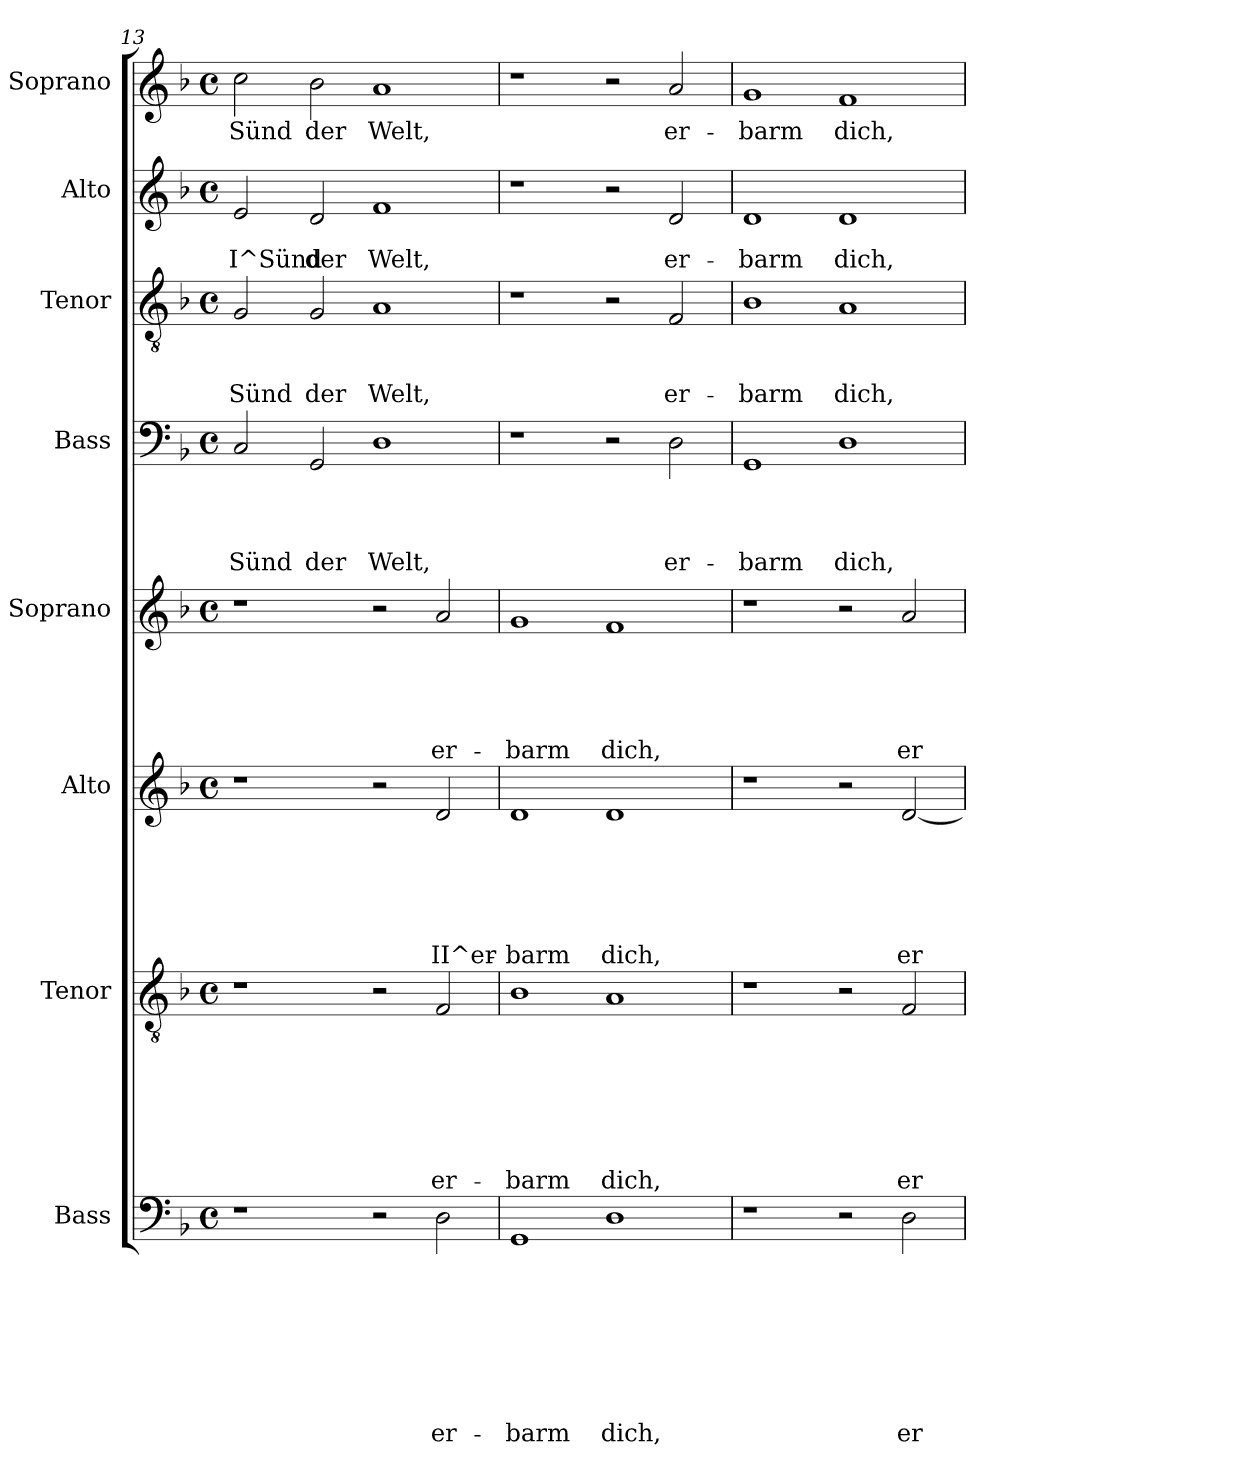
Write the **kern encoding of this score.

**kern	**text	**text	**text	**text	**text	**text	**text	**text	**kern	**text	**text	**text	**text	**text	**text	**text	**kern	**text	**text	**text	**text	**text	**text	**kern	**text	**text	**text	**text	**text	**kern	**text	**text	**text	**text	**kern	**text	**text	**text	**kern	**text	**text	**kern	**text
*part8	*part8	*part8	*part8	*part8	*part8	*part8	*part8	*part8	*part7	*part7	*part7	*part7	*part7	*part7	*part7	*part7	*part6	*part6	*part6	*part6	*part6	*part6	*part6	*part5	*part5	*part5	*part5	*part5	*part5	*part4	*part4	*part4	*part4	*part4	*part3	*part3	*part3	*part3	*part2	*part2	*part2	*part1	*part1
*staff8	*staff8	*staff8	*staff8	*staff8	*staff8	*staff8	*staff8	*staff8	*staff7	*staff7	*staff7	*staff7	*staff7	*staff7	*staff7	*staff7	*staff6	*staff6	*staff6	*staff6	*staff6	*staff6	*staff6	*staff5	*staff5	*staff5	*staff5	*staff5	*staff5	*staff4	*staff4	*staff4	*staff4	*staff4	*staff3	*staff3	*staff3	*staff3	*staff2	*staff2	*staff2	*staff1	*staff1
*I"Bass	*	*	*	*	*	*	*	*	*I"Tenor	*	*	*	*	*	*	*	*I"Alto	*	*	*	*	*	*	*I"Soprano	*	*	*	*	*	*I"Bass	*	*	*	*	*I"Tenor	*	*	*	*I"Alto	*	*	*I"Soprano	*
!!LO:PB:g=z
*clefF4	*	*	*	*	*	*	*	*	*clefGv2	*	*	*	*	*	*	*	*clefG2	*	*	*	*	*	*	*clefG2	*	*	*	*	*	*clefF4	*	*	*	*	*clefGv2	*	*	*	*clefG2	*	*	*clefG2	*
*k[b-]	*	*	*	*	*	*	*	*	*k[b-]	*	*	*	*	*	*	*	*k[b-]	*	*	*	*	*	*	*k[b-]	*	*	*	*	*	*k[b-]	*	*	*	*	*k[b-]	*	*	*	*k[b-]	*	*	*k[b-]	*
*F:	*	*	*	*	*	*	*	*	*F:	*	*	*	*	*	*	*	*F:	*	*	*	*	*	*	*F:	*	*	*	*	*	*F:	*	*	*	*	*F:	*	*	*	*F:	*	*	*F:	*
*M4/4	*	*	*	*	*	*	*	*	*M4/4	*	*	*	*	*	*	*	*M4/4	*	*	*	*	*	*	*M4/4	*	*	*	*	*	*M4/4	*	*	*	*	*M4/4	*	*	*	*M4/4	*	*	*M4/4	*
*met(c)	*	*	*	*	*	*	*	*	*met(c)	*	*	*	*	*	*	*	*met(c)	*	*	*	*	*	*	*met(c)	*	*	*	*	*	*met(c)	*	*	*	*	*met(c)	*	*	*	*met(c)	*	*	*met(c)	*
=13	=13	=13	=13	=13	=13	=13	=13	=13	=13	=13	=13	=13	=13	=13	=13	=13	=13	=13	=13	=13	=13	=13	=13	=13	=13	=13	=13	=13	=13	=13	=13	=13	=13	=13	=13	=13	=13	=13	=13	=13	=13	=13	=13
!	!	!	!	!	!	!	!	!	!	!	!	!	!	!	!	!	!	!	!	!	!	!	!	!	!	!	!	!	!	!	!	!	!	!LO:LY:b	!	!	!	!LO:LY:b	!	!	!LO:LY:b:rj	!	!LO:LY:b
1r	.	.	.	.	.	.	.	.	1r	.	.	.	.	.	.	.	1r	.	.	.	.	.	.	1r	.	.	.	.	.	2C/	.	.	.	Sünd	2G/	.	.	Sünd	2e/	.	I^Sünd	2cc\	Sünd
!	!	!	!	!	!	!	!	!	!	!	!	!	!	!	!	!	!	!	!	!	!	!	!	!	!	!	!	!	!	!	!	!	!	!LO:LY:b	!	!	!	!LO:LY:b	!	!	!LO:LY:b:rj	!	!LO:LY:b
.	.	.	.	.	.	.	.	.	.	.	.	.	.	.	.	.	.	.	.	.	.	.	.	.	.	.	.	.	.	2GG/	.	.	.	der	2G/	.	.	der	2d/	.	der	2b-\	der
!	!	!	!	!	!	!	!	!	!	!	!	!	!	!	!	!	!	!	!	!	!	!	!	!	!	!	!	!	!	!	!	!	!	!LO:LY:b	!	!	!	!LO:LY:b	!	!	!LO:LY:b:rj	!	!LO:LY:b
2r	.	.	.	.	.	.	.	.	2r	.	.	.	.	.	.	.	2r	.	.	.	.	.	.	2r	.	.	.	.	.	1D	.	.	.	Welt,	1A	.	.	Welt,	1f	.	Welt,	1a	Welt,
!	!	!	!	!	!	!	!	!LO:LY:b	!	!	!	!	!	!	!	!LO:LY:b	!	!	!	!	!	!	!LO:LY:b:rj	!	!	!	!	!	!LO:LY:b	!	!	!	!	!	!	!	!	!	!	!	!	!	!
2D\	.	.	.	.	.	.	.	er-	2F/	.	.	.	.	.	.	er-	2d/	.	.	.	.	.	II^er-	2a/	.	.	.	.	er-	.	.	.	.	.	.	.	.	.	.	.	.	.	.
=14	=14	=14	=14	=14	=14	=14	=14	=14	=14	=14	=14	=14	=14	=14	=14	=14	=14	=14	=14	=14	=14	=14	=14	=14	=14	=14	=14	=14	=14	=14	=14	=14	=14	=14	=14	=14	=14	=14	=14	=14	=14	=14	=14
!	!	!	!	!	!	!	!	!LO:LY:b	!	!	!	!	!	!	!	!LO:LY:b	!	!	!	!	!	!	!LO:LY:b:rj	!	!	!	!	!	!LO:LY:b	!	!	!	!	!	!	!	!	!	!	!	!	!	!
1GG	.	.	.	.	.	.	.	-barm	1B-	.	.	.	.	.	.	-barm	1d	.	.	.	.	.	-barm	1g	.	.	.	.	-barm	1r	.	.	.	.	1r	.	.	.	1r	.	.	1r	.
!	!	!	!	!	!	!	!	!LO:LY:b	!	!	!	!	!	!	!	!LO:LY:b	!	!	!	!	!	!	!LO:LY:b:rj	!	!	!	!	!	!LO:LY:b	!	!	!	!	!	!	!	!	!	!	!	!	!	!
1D	.	.	.	.	.	.	.	dich,	1A	.	.	.	.	.	.	dich,	1d	.	.	.	.	.	dich,	1f	.	.	.	.	dich,	2r	.	.	.	.	2r	.	.	.	2r	.	.	2r	.
!	!	!	!	!	!	!	!	!	!	!	!	!	!	!	!	!	!	!	!	!	!	!	!	!	!	!	!	!	!	!	!	!	!	!LO:LY:b	!	!	!	!LO:LY:b	!	!	!LO:LY:b:rj	!	!LO:LY:b
.	.	.	.	.	.	.	.	.	.	.	.	.	.	.	.	.	.	.	.	.	.	.	.	.	.	.	.	.	.	2D\	.	.	.	er-	2F/	.	.	er-	2d/	.	er-	2a/	er-
=15	=15	=15	=15	=15	=15	=15	=15	=15	=15	=15	=15	=15	=15	=15	=15	=15	=15	=15	=15	=15	=15	=15	=15	=15	=15	=15	=15	=15	=15	=15	=15	=15	=15	=15	=15	=15	=15	=15	=15	=15	=15	=15	=15
!	!	!	!	!	!	!	!	!	!	!	!	!	!	!	!	!	!	!	!	!	!	!	!	!	!	!	!	!	!	!	!	!	!	!LO:LY:b	!	!	!	!LO:LY:b	!	!	!LO:LY:b:rj	!	!LO:LY:b
1r	.	.	.	.	.	.	.	.	1r	.	.	.	.	.	.	.	1r	.	.	.	.	.	.	1r	.	.	.	.	.	1GG	.	.	.	-barm	1B-	.	.	-barm	1d	.	-barm	1g	-barm
!	!	!	!	!	!	!	!	!	!	!	!	!	!	!	!	!	!	!	!	!	!	!	!	!	!	!	!	!	!	!	!	!	!	!LO:LY:b	!	!	!	!LO:LY:b	!	!	!LO:LY:b:rj	!	!LO:LY:b
2r	.	.	.	.	.	.	.	.	2r	.	.	.	.	.	.	.	2r	.	.	.	.	.	.	2r	.	.	.	.	.	1D	.	.	.	dich,	1A	.	.	dich,	1d	.	dich,	1f	dich,
!	!	!	!	!	!	!	!	!LO:LY:b	!	!	!	!	!	!	!	!LO:LY:b	!	!	!	!	!	!	!LO:LY:b:rj	!	!	!	!	!	!LO:LY:b	!	!	!	!	!	!	!	!	!	!	!	!	!	!
2D\	.	.	.	.	.	.	.	er-	2F/	.	.	.	.	.	.	er-	[<2d/	.	.	.	.	.	er-	2a/	.	.	.	.	er-	.	.	.	.	.	.	.	.	.	.	.	.	.	.
=	=	=	=	=	=	=	=	=	=	=	=	=	=	=	=	=	=	=	=	=	=	=	=	=	=	=	=	=	=	=	=	=	=	=	=	=	=	=	=	=	=	=	=
*-	*-	*-	*-	*-	*-	*-	*-	*-	*-	*-	*-	*-	*-	*-	*-	*-	*-	*-	*-	*-	*-	*-	*-	*-	*-	*-	*-	*-	*-	*-	*-	*-	*-	*-	*-	*-	*-	*-	*-	*-	*-	*-	*-
